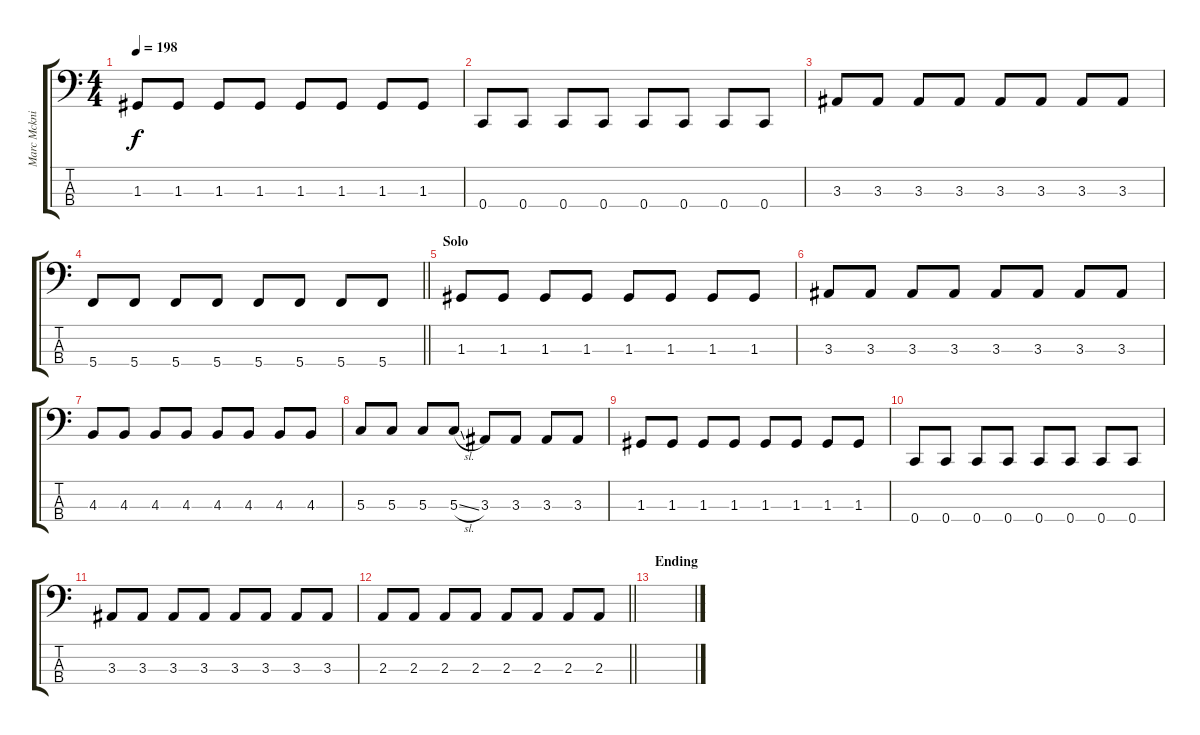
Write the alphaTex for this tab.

\track ("Marc Mcknight" "Marc Mckni") {instrument electricbassfinger}
\staff {score tabs}
\tuning (F2 C2 G1 C1) {hide}
\ts (4 4)
\tempo 198
\clef f4
\ks c
1.3.8{dy f} 1.3.8 1.3.8 1.3.8 1.3.8 1.3.8 1.3.8 1.3.8 |
0.4.8 0.4.8 0.4.8 0.4.8 0.4.8 0.4.8 0.4.8 0.4.8 |
3.3.8 3.3.8 3.3.8 3.3.8 3.3.8 3.3.8 3.3.8 3.3.8 |
\barLineRight lightlight
5.4.8 5.4.8 5.4.8 5.4.8 5.4.8 5.4.8 5.4.8 5.4.8 |
\section ("" "Solo")
1.3.8 1.3.8 1.3.8 1.3.8 1.3.8 1.3.8 1.3.8 1.3.8 |
3.3.8 3.3.8 3.3.8 3.3.8 3.3.8 3.3.8 3.3.8 3.3.8 |
4.3.8 4.3.8 4.3.8 4.3.8 4.3.8 4.3.8 4.3.8 4.3.8 |
5.3.8 5.3.8 5.3.8 5.3{sl}.8 3.3.8 3.3.8 3.3.8 3.3.8 |
1.3.8 1.3.8 1.3.8 1.3.8 1.3.8 1.3.8 1.3.8 1.3.8 |
0.4.8 0.4.8 0.4.8 0.4.8 0.4.8 0.4.8 0.4.8 0.4.8 |
3.3.8 3.3.8 3.3.8 3.3.8 3.3.8 3.3.8 3.3.8 3.3.8 |
\barLineRight lightlight
2.3.8 2.3.8 2.3.8 2.3.8 2.3.8 2.3.8 2.3.8 2.3.8 |
\section ("" "Ending")
